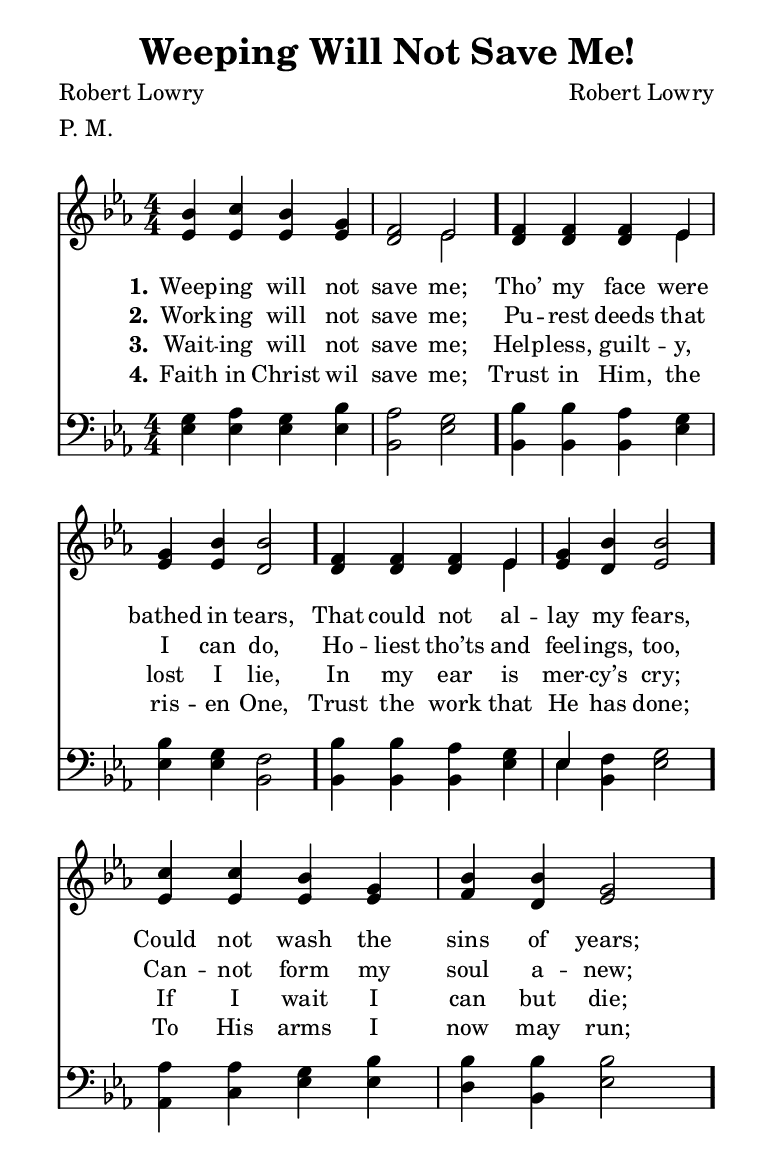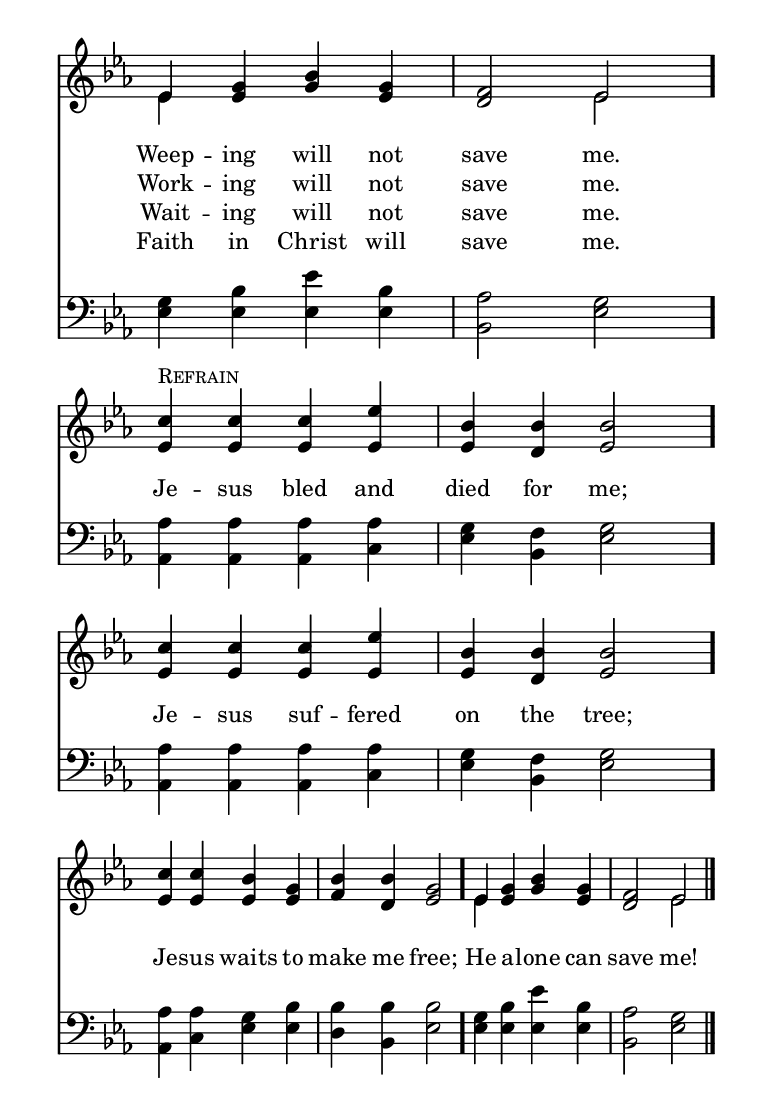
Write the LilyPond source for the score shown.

\include "common/global.ily"
\paper {
  \include "common/paper.ily"
  %ragged-bottom = ##t
  %ragged-last-bottom = ##t
  %systems-per-page = ##f
  %page-count = ##f
}

\header{
  hymnnumber = "53"
  title = "Weeping Will Not Save Me!"
  tunename = ""
  meter = "P. M."
  poet = "Robert Lowry"
  composer = "Robert Lowry"
  %copyright = ""
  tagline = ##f
}

% for fermata in MIDI
ta = { \tempo 4=110 }
tb = { \tempo 4=55  }

patternAA = { c4 c4 c4 c4 | c2 c2 }
patternAB = { c4 c4 c4 c4 | c4 c4 c2 }

global = {
  \include "common/overrides.ily"
  \override Staff.TimeSignature.style = #'numbered
  \time 4/4
  \override Score.MetronomeMark.transparent = ##t % hide all fermata changes too
  \ta
  \key ees \major
  %\partial 4
  \autoBeamOff
}

notesSoprano = {
\global
\relative c'' {

  \changePitch \patternAA { bes c bes g | f ees }
  \changePitch \patternAB { f f f ees | g bes bes }
  \changePitch \patternAB { f f f ees | g bes bes }
  \changePitch \patternAB { c c bes g | bes bes g }
  \changePitch \patternAA { ees g bes g | f ees }

  << s^\markup { \small \caps "Refrain" }
  \changePitch \patternAB { c' c c ees | bes bes bes } >>
  \changePitch \patternAB { c c c ees | bes bes bes }
  \changePitch \patternAB { c c bes g | bes bes g }
  \changePitch \patternAA { ees g bes g | f ees }

  \bar "|."

}
}

notesAlto = {
\global
\relative e' {

  \changePitch \patternAA { ees ees ees ees | d ees }
  \changePitch \patternAB { d d d ees | ees ees d }
  \changePitch \patternAB { d d d ees | ees d ees }
  \changePitch \patternAB { ees ees ees ees | f d ees }
  \changePitch \patternAA { ees ees g ees | d ees }

  \changePitch \patternAB { ees ees ees ees | ees d ees }
  \changePitch \patternAB { ees ees ees ees | ees d ees }
  \changePitch \patternAB { ees ees ees ees | f d ees }
  \changePitch \patternAA { ees ees g ees | d ees }

}
}

notesTenor = {
\global
\relative a {

  \changePitch \patternAA { g aes g bes | aes g }
  \changePitch \patternAB { bes bes aes g | bes g f }
  \changePitch \patternAB { bes bes aes g | ees f g }
  \changePitch \patternAB { aes aes g bes | bes bes bes }
  \changePitch \patternAA { g bes ees bes | aes g }

  \changePitch \patternAB { aes aes aes aes | g f g }
  \changePitch \patternAB { aes aes aes aes | g f g }
  \changePitch \patternAB { aes aes g bes | bes bes bes }
  \changePitch \patternAA { g bes ees bes | aes g }

}
}

notesBass = {
\global
\relative f {

  \changePitch \patternAA { ees ees ees ees | bes ees }
  \changePitch \patternAB { bes bes bes ees | ees ees bes }
  \changePitch \patternAB { bes bes bes ees | ees bes ees }
  \changePitch \patternAB { aes, c ees ees | d bes ees }
  \changePitch \patternAA { ees ees ees ees | bes ees }

  \changePitch \patternAB { aes, aes aes c | ees bes ees }
  \changePitch \patternAB { aes, aes aes c | ees bes ees }
  \changePitch \patternAB { aes, c ees ees | d bes ees }
  \changePitch \patternAA { ees ees ees ees | bes ees }

}
}

Refrain = \lyricmode {

Je -- sus bled and died for me; \bar "."
Je -- sus suf -- fered on the tree; \bar "." \break
Je -- sus waits to make me free; \bar "."
He a -- lone can save me! \bar "." \break

}

wordsA = \lyricmode {
\set stanza = "1."

Weep -- ing will not save me; \bar "."
Tho’ my face were bathed in tears, \bar "."
That could not al -- lay my fears, \bar "."
Could not wash the sins of years; \bar "."
Weep -- ing will not save me. \bar "." \break

}

wordsB = \lyricmode {
\set stanza = "2."

Work -- ing will not save me;
Pu -- rest deeds that I can do,
Ho -- liest tho’ts and feel -- ings, too,
Can -- not form my soul a -- new;
Work -- ing will not save me.

\Refrain

}

wordsC = \lyricmode {
\set stanza = "3."

Wait -- ing will not save me;
Help -- less, guilt -- y, lost I lie,
In my ear is mer -- cy’s cry;
If I wait I can but die;
Wait -- ing will not save me.

}

wordsD = \lyricmode {
\set stanza = "4."

Faith in Christ wil save me;
Trust in Him, the ris -- en One,
Trust the work that He has done;
To His arms I now may run;
Faith in Christ will save me.

}

\score {
  \context ChoirStaff <<
    \context Staff = upper <<
      \set ChoirStaff.systemStartDelimiter = #'SystemStartBar
      \set ChoirStaff.printPartCombineTexts = ##f
      \partcombine #'(2 . 9) \notesSoprano \notesAlto
      \context NullVoice = sopranos { \voiceOne << \notesSoprano >> }
      \context NullVoice = altos { \voiceTwo << \notesAlto >> }
      \context Lyrics = one   \lyricsto sopranos \wordsA
      \context Lyrics = two   \lyricsto sopranos \wordsB
      \context Lyrics = three \lyricsto sopranos \wordsC
      \context Lyrics = four  \lyricsto sopranos \wordsD
      %\context Lyrics = five  \lyricsto sopranos \wordsE
    >>
    \context Staff = men <<
      \clef bass
      \set ChoirStaff.printPartCombineTexts = ##f
      \partcombine #'(2 . 9) \notesTenor \notesBass
      \context NullVoice = tenors { \voiceOne << \notesTenor >> }
      \context NullVoice = basses { \voiceTwo << \notesBass >> }
    >>
  >>
  \layout {
    \include "common/layout.ily"
  }
  \midi{
    \include "common/midi.ily"
  }
}

\version "2.19.49"  % necessary for upgrading to future LilyPond versions.

% vi:set et ts=2 sw=2 ai nocindent syntax=lilypond:
